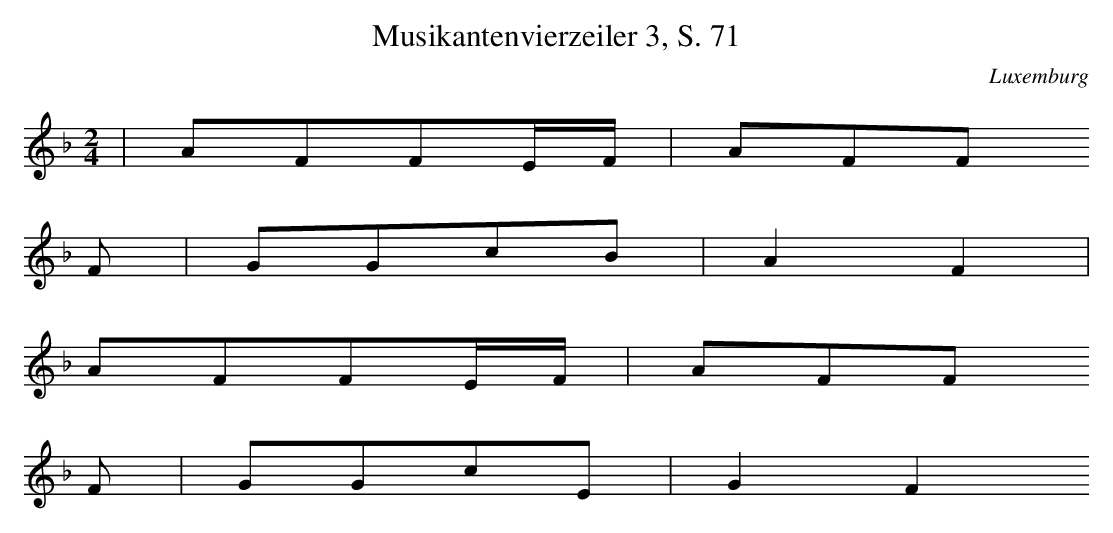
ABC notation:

X:1
T: Musikantenvierzeiler 3, S. 71
O: Luxemburg
M: 2/4
L: 1/16
K: F
 | A2F2F2EF | A2F2F2
F2 | G2G2c2B2 | A4F4 |
A2F2F2EF | A2F2F2
F2 | G2G2c2E2 | G4F4
